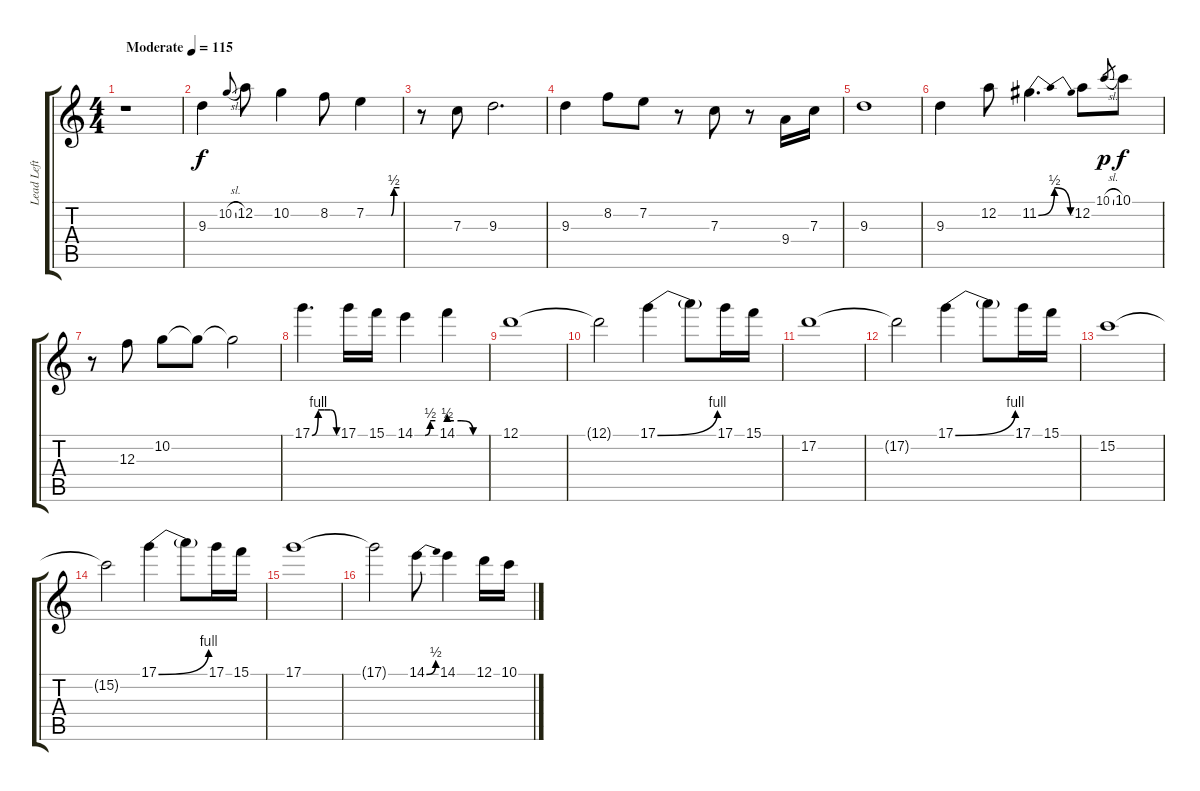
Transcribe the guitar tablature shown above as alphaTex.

\track ("Lead Left" "Lead Left") {instrument distortionguitar}
\staff {score tabs}
\tuning (D4 A3 F3 C3 G2 D2) {hide}
\ts (4 4)
\tempo (115 "Moderate")
\clef g2
\ks c
r.1{dy f instrument distortionguitar} |
9.3.4 10.2{sl}.8{gr onbeat} 12.2.8 10.2.4 8.2.8 7.2{be (custom 0 0 45 0 50 2 60 2)}.4 |
r.8 7.3.8 9.3.2{d} |
9.3.4 8.2.8 7.2.8 r.8 7.3.8 r.8 9.4.16 7.3.16 |
9.3.1 |
9.3.4 12.2.8 11.2{be (bendrelease 0 0 15 2 45 2 60 0)}.4{d} 12.2.8 10.1{sl}.8{gr dy p} 10.1.8{dy f} |
r.8 12.3.8 10.2.8 10.2{t}.8 10.2{t}.2 |
17.1{be (custom 0 0 15 4 30 4 45 4 60 0)}.4{d} 17.1.16 15.1.16 14.1{be (custom 0 0 30 0 45 2 60 2)}.4 14.1{be (custom 0 2 20 2 40 0 60 0)}.4 |
12.1.1 |
12.1{t}.2 17.1{be (bend 0 0 60 4)}.4 17.1{t}.8 17.1.16 15.1.16 |
17.2.1 |
17.2{t}.2 17.1{be (bend 0 0 60 4)}.4 17.1{t}.8 17.1.16 15.1.16 |
15.2.1 |
15.2{t}.2 17.1{be (bend 0 0 60 4)}.4 17.1{t}.8 17.1.16 15.1.16 |
17.1.1 |
17.1{t}.2 14.1{be (bend 0 0 60 2)}.8 14.1.4 12.1.16 10.1.16
